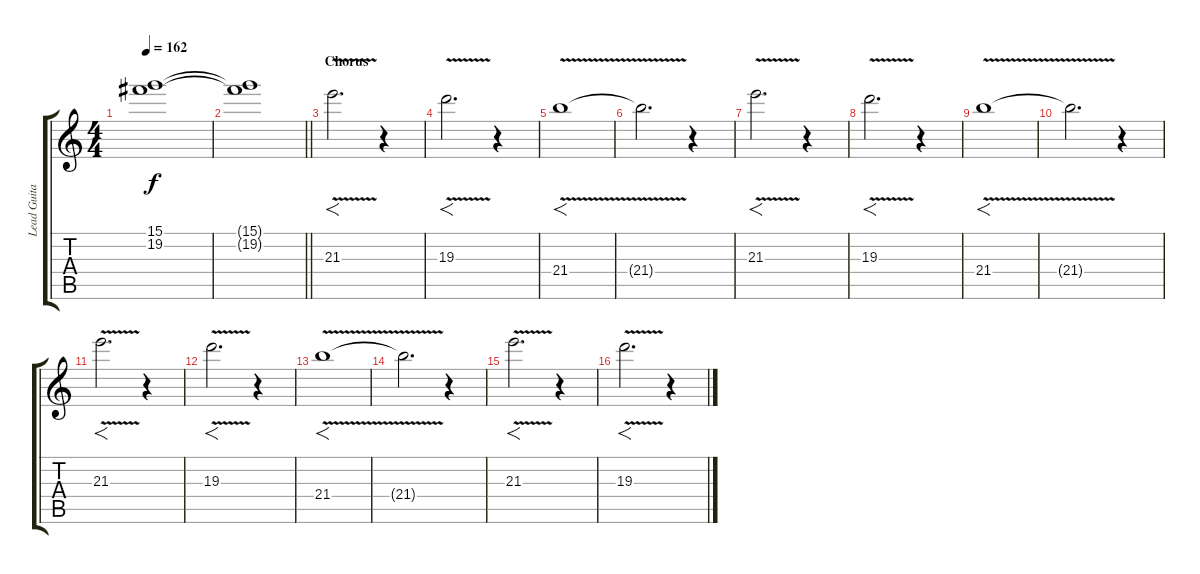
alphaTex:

\track ("Lead Guitar 1 [Brendon McNichol]" "Lead Guita") {instrument distortionguitar bank 255}
\staff {score tabs}
\tuning (E4 B3 G3 D3 A2 E2) {hide}
\ts (4 4)
\tempo 162
\clef g2
\ks c
(15.1{t} 19.2{t}).1{dy f volume 8} |
\barLineRight lightlight
(15.1{t} 19.2{t}).1 |
\section ("" "Chorus")
21.3{v}.2{f d volume 13 balance 1} r.4 |
19.3{v}.2{f d} r.4 |
21.4{v}.1{f} |
21.4{t}.2{d} r.4 |
21.3{v}.2{f d} r.4 |
19.3{v}.2{f d} r.4 |
21.4{v}.1{f} |
21.4{t}.2{d} r.4 |
21.3{v}.2{f d} r.4 |
19.3{v}.2{f d} r.4 |
21.4{v}.1{f} |
21.4{t}.2{d} r.4 |
21.3{v}.2{f d} r.4 |
19.3{v}.2{f d} r.4
